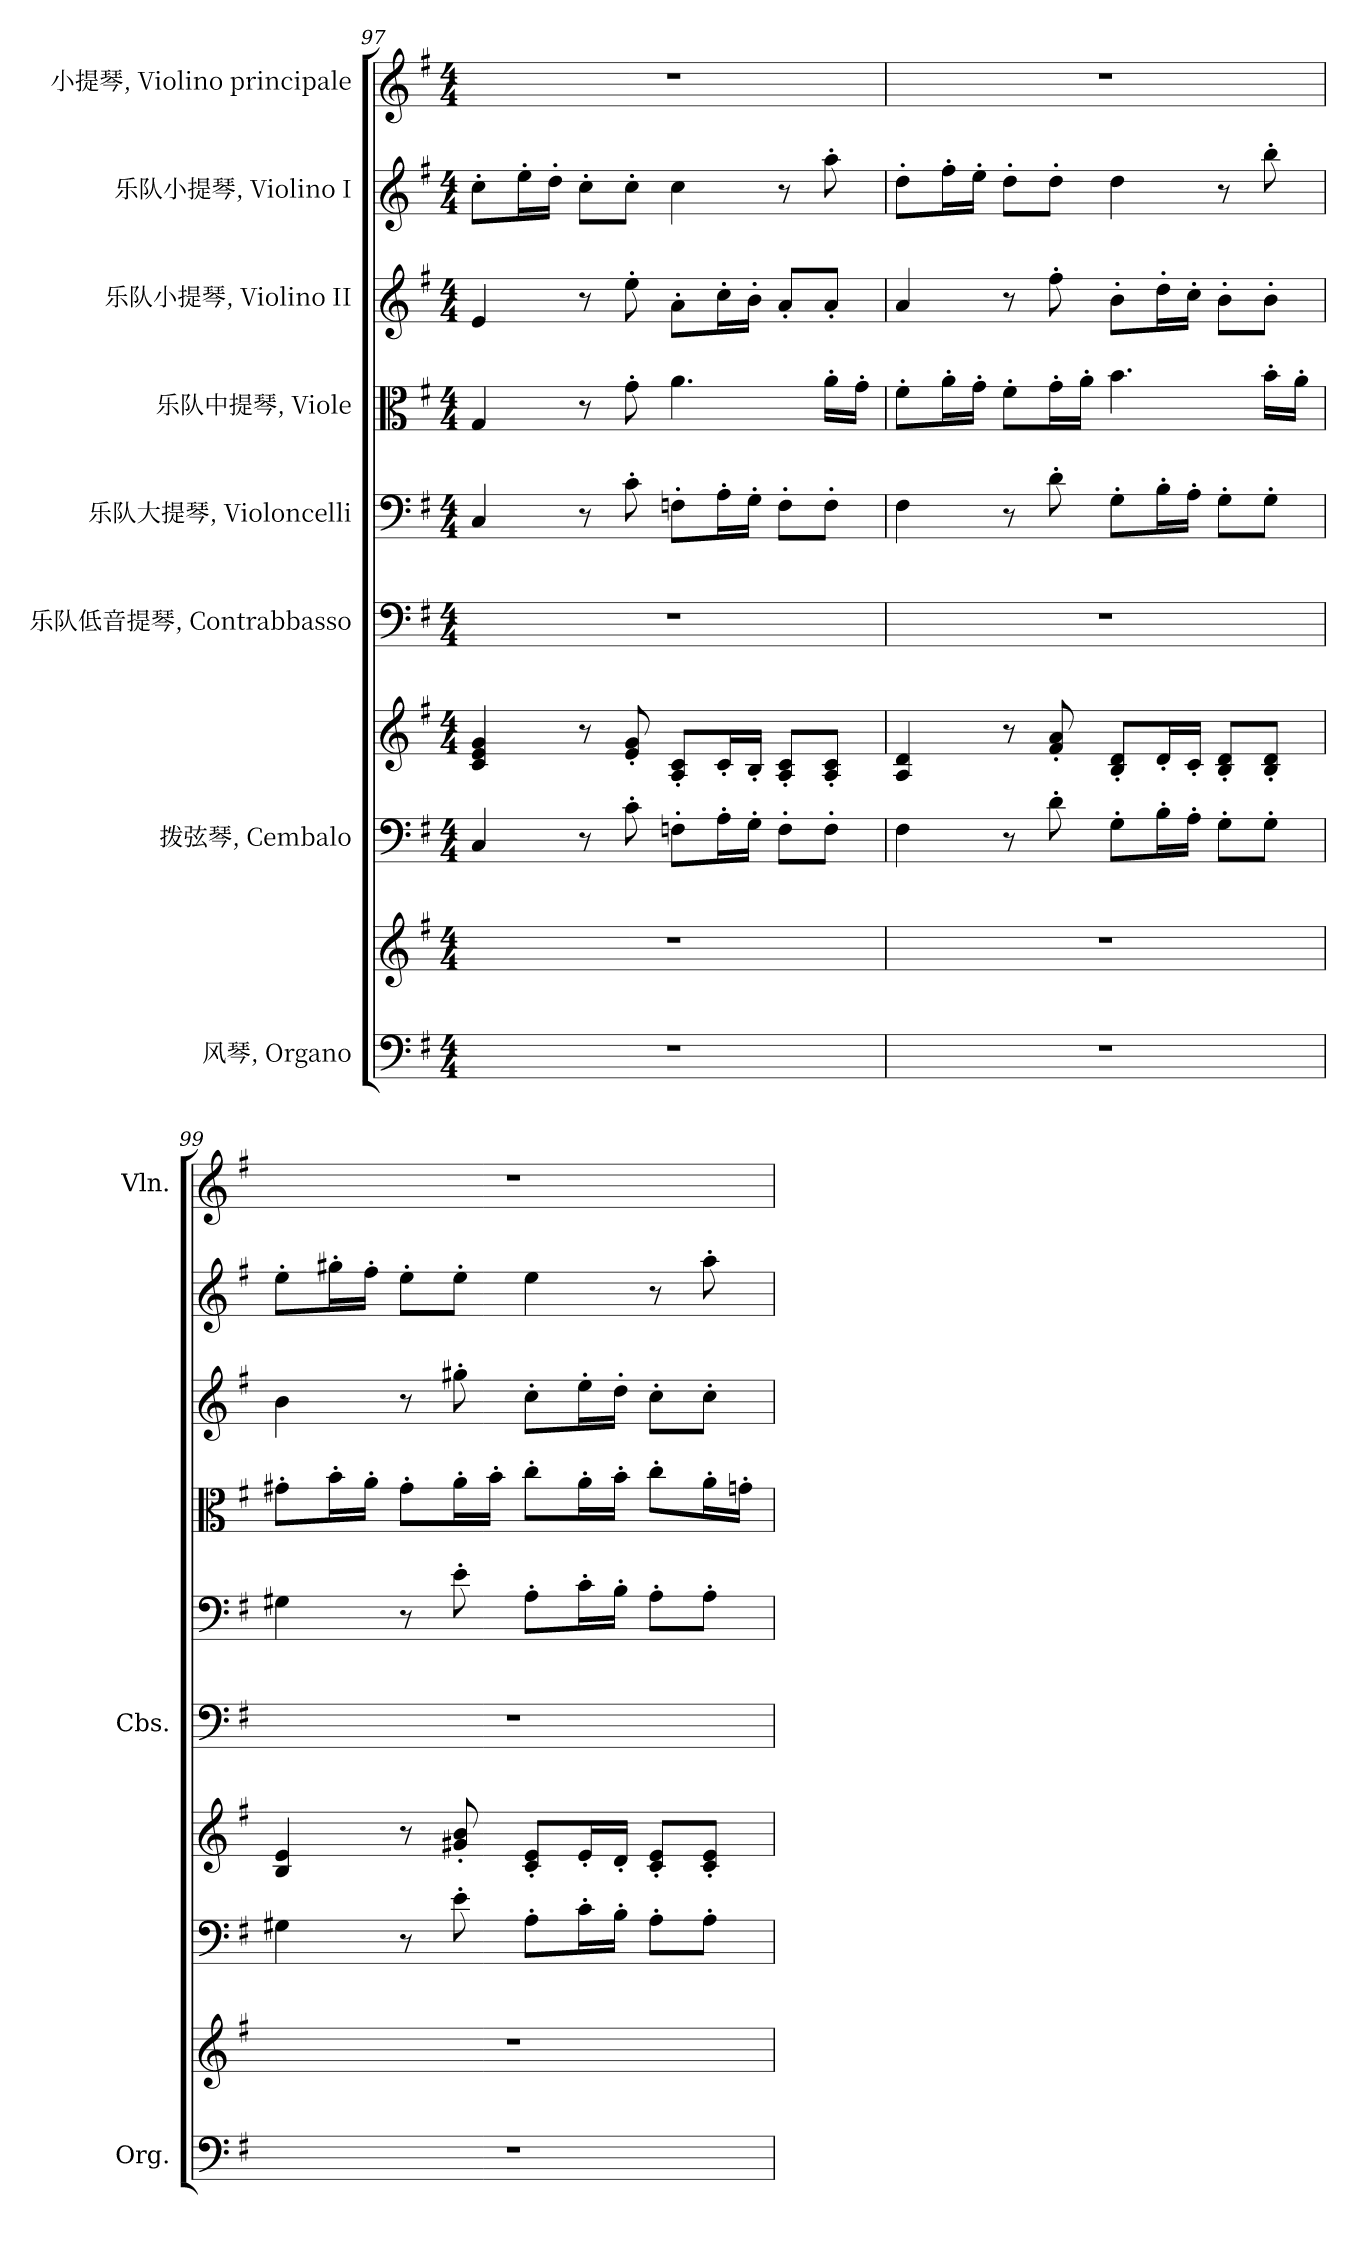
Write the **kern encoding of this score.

**kern	**kern	**kern	**kern	**kern	**kern	**kern	**kern	**kern	**kern
*part8	*part8	*part7	*part7	*part6	*part5	*part4	*part3	*part2	*part1
*staff10	*staff9	*staff8	*staff7	*staff6	*staff5	*staff4	*staff3	*staff2	*staff1
*I"风琴, Organo	*	*I"拨弦琴, Cembalo	*	*I"乐队低音提琴, Contrabbasso	*I"乐队大提琴, Violoncelli	*I"乐队中提琴, Viole	*I"乐队小提琴, Violino II	*I"乐队小提琴, Violino I	*I"小提琴, Violino principale
*I'Org.	*	*	*	*I'Cbs.	*	*	*	*	*I'Vln.
*clefF4	*clefG2	*clefF4	*clefG2	*clefF4	*clefF4	*clefC3	*clefG2	*clefG2	*clefG2
*	*	*	*	*ITrd7c12	*	*	*	*	*
*k[f#]	*k[f#]	*k[f#]	*k[f#]	*k[f#]	*k[f#]	*k[f#]	*k[f#]	*k[f#]	*k[f#]
*M4/4	*M4/4	*M4/4	*M4/4	*M4/4	*M4/4	*M4/4	*M4/4	*M4/4	*M4/4
=97	=97	=97	=97	=97	=97	=97	=97	=97	=97
1r	1r	4C/	4c/ 4e/ 4g/	1r	4C/	4G/	4e/	8cc'\L	1r
.	.	.	.	.	.	.	.	16ee'\L	.
.	.	.	.	.	.	.	.	16dd'\JJ	.
.	.	8r	8r	.	8r	8r	8r	8cc'\L	.
.	.	8c'\	8e/' 8g/'	.	8c'\	8g'\	8ee'\	8cc'\J	.
.	.	8Fn'\L	8A/' 8c/'L	.	8Fn'\L	4.a\	8a'\L	4cc\	.
.	.	16A'\L	16c'/L	.	16A'\L	.	16cc'\L	.	.
.	.	16G'\JJ	16B'/JJ	.	16G'\JJ	.	16b'\JJ	.	.
.	.	8F'\L	8A/' 8c/'L	.	8F'\L	.	8a'/L	8r	.
.	.	8F'\J	8A/' 8c/'J	.	8F'\J	16a'\LL	8a'/J	8aa'\	.
.	.	.	.	.	.	16g'\JJ	.	.	.
!!LO:PB:g=z
=98	=98	=98	=98	=98	=98	=98	=98	=98	=98
1r	1r	4F#\	4A/ 4d/	1r	4F#\	8f#'\L	4a/	8dd'\L	1r
.	.	.	.	.	.	16a'\L	.	16ff#'\L	.
.	.	.	.	.	.	16g'\JJ	.	16ee'\JJ	.
.	.	8r	8r	.	8r	8f#'\L	8r	8dd'\L	.
.	.	8d'\	8f#/' 8a/'	.	8d'\	16g'\L	8ff#'\	8dd'\J	.
.	.	.	.	.	.	16a'\JJ	.	.	.
.	.	8G'\L	8B/' 8d/'L	.	8G'\L	4.b\	8b'\L	4dd\	.
.	.	16B'\L	16d'/L	.	16B'\L	.	16dd'\L	.	.
.	.	16A'\JJ	16c'/JJ	.	16A'\JJ	.	16cc'\JJ	.	.
.	.	8G'\L	8B/' 8d/'L	.	8G'\L	.	8b'\L	8r	.
.	.	8G'\J	8B/' 8d/'J	.	8G'\J	16b'\LL	8b'\J	8bb'\	.
.	.	.	.	.	.	16a'\JJ	.	.	.
=99	=99	=99	=99	=99	=99	=99	=99	=99	=99
1r	1r	4G#X\	4B/ 4e/	1r	4G#X\	8g#X'\L	4b\	8ee'\L	1r
.	.	.	.	.	.	16b'\L	.	16gg#X'\L	.
.	.	.	.	.	.	16a'\JJ	.	16ff#'\JJ	.
.	.	8r	8r	.	8r	8g#'\L	8r	8ee'\L	.
.	.	8e'\	8g#X/' 8b/'	.	8e'\	16a'\L	8gg#X'\	8ee'\J	.
.	.	.	.	.	.	16b'\JJ	.	.	.
.	.	8A'\L	8c/' 8e/'L	.	8A'\L	8cc'\L	8cc'\L	4ee\	.
.	.	16c'\L	16e'/L	.	16c'\L	16a'\L	16ee'\L	.	.
.	.	16B'\JJ	16d'/JJ	.	16B'\JJ	16b'\JJ	16dd'\JJ	.	.
.	.	8A'\L	8c/' 8e/'L	.	8A'\L	8cc'\L	8cc'\L	8r	.
.	.	8A'\J	8c/' 8e/'J	.	8A'\J	16a'\L	8cc'\J	8aa'\	.
.	.	.	.	.	.	16gn'\JJ	.	.	.
=	=	=	=	=	=	=	=	=	=
*-	*-	*-	*-	*-	*-	*-	*-	*-	*-
